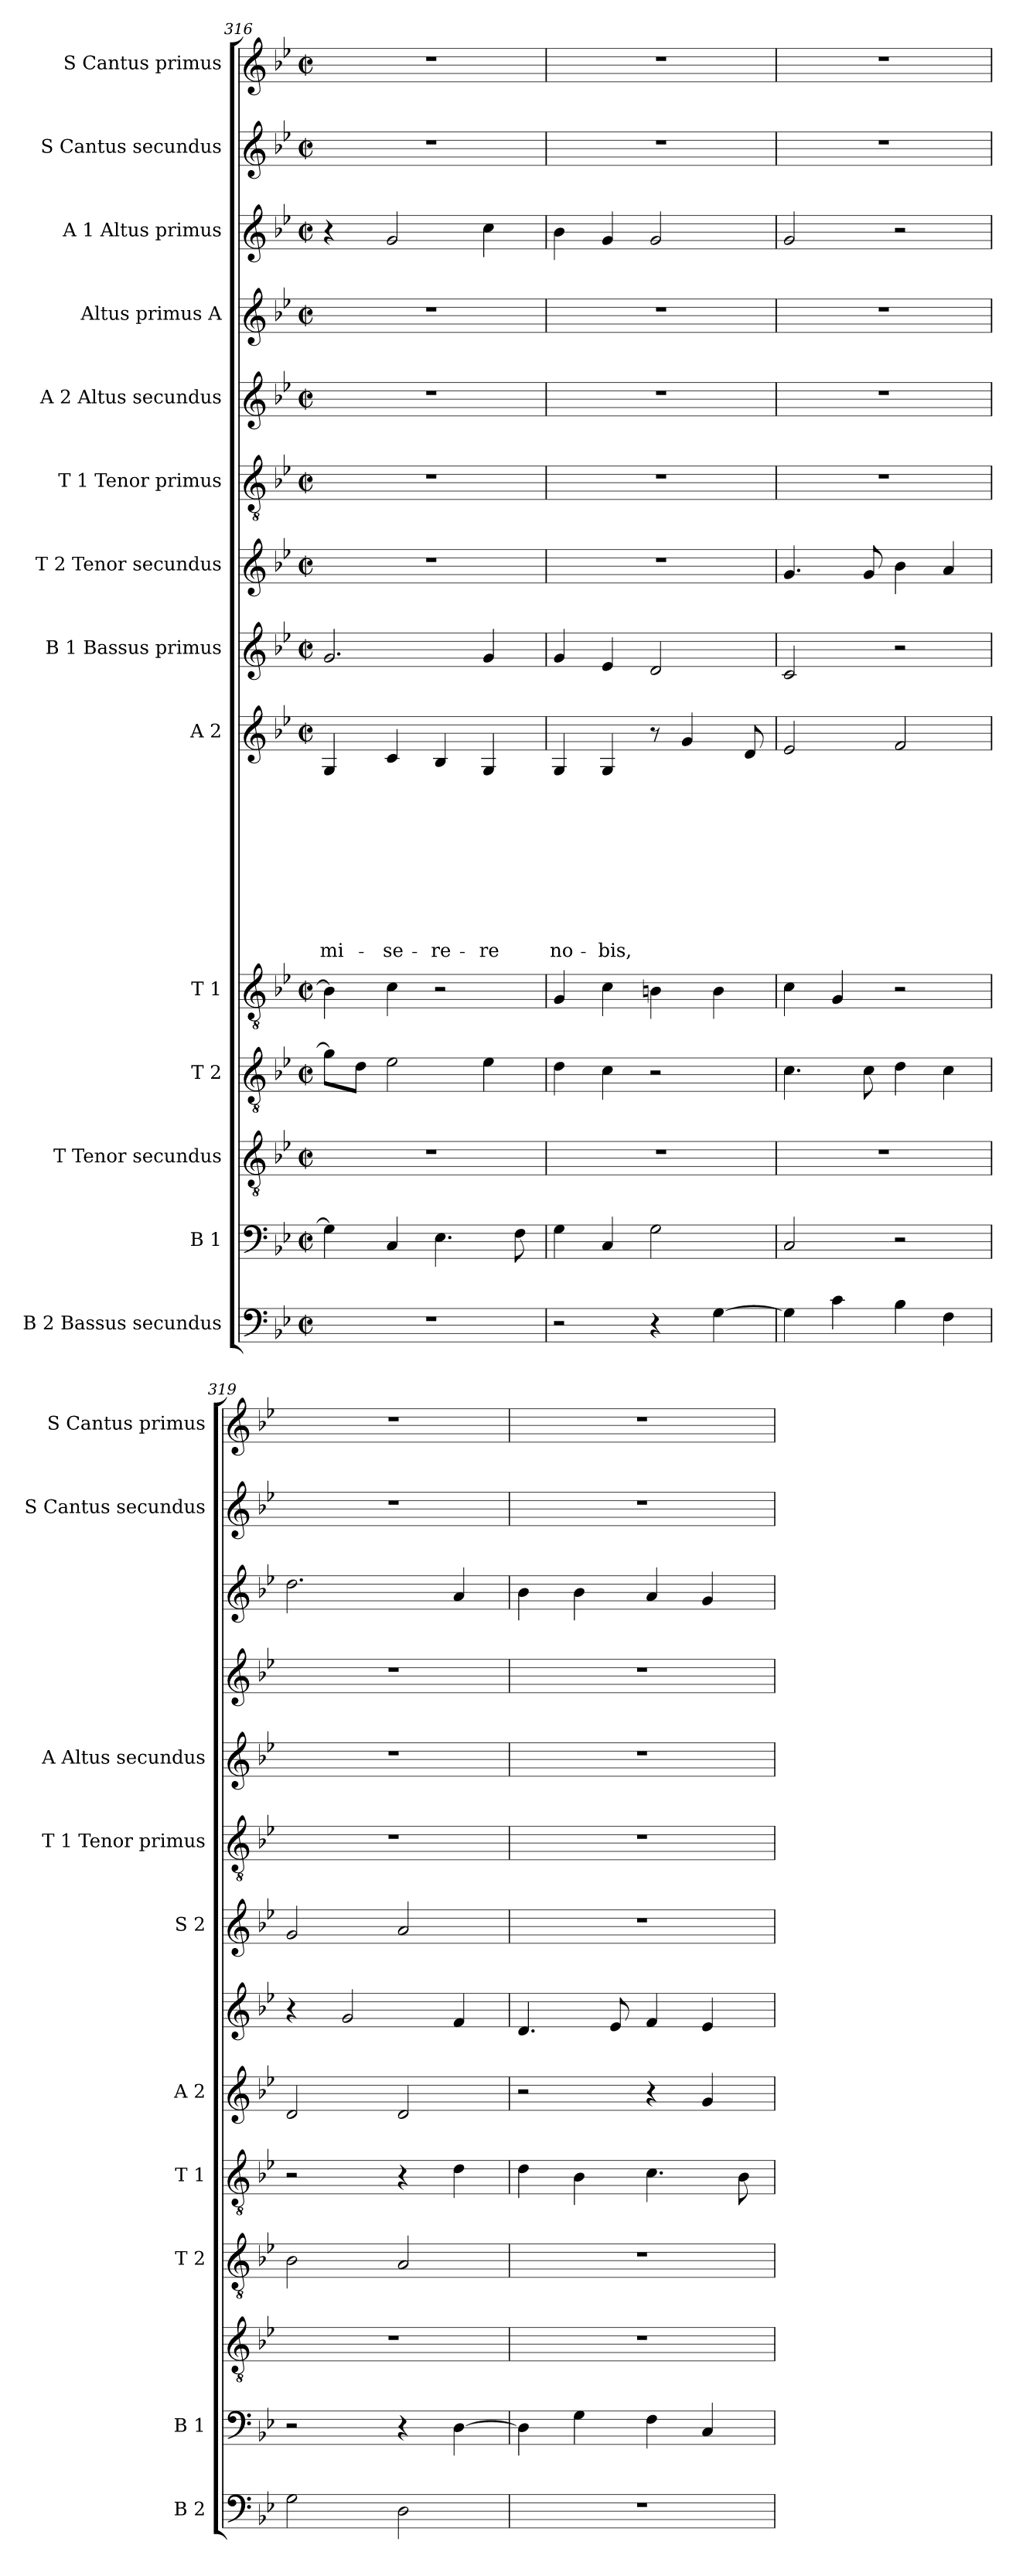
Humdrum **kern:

**kern	**kern	**kern	**kern	**kern	**kern	**text	**text	**text	**text	**text	**text	**text	**text	**text	**text	**kern	**kern	**kern	**kern	**kern	**kern	**kern	**kern
*part14	*part13	*part12	*part11	*part10	*part9	*part9	*part9	*part9	*part9	*part9	*part9	*part9	*part9	*part9	*part9	*part8	*part7	*part6	*part5	*part4	*part3	*part2	*part1
*staff14	*staff13	*staff12	*staff11	*staff10	*staff9	*staff9	*staff9	*staff9	*staff9	*staff9	*staff9	*staff9	*staff9	*staff9	*staff9	*staff8	*staff7	*staff6	*staff5	*staff4	*staff3	*staff2	*staff1
*I"B 2 Bassus secundus	*I"B 1	*I"T Tenor secundus	*I"T 2	*I"T 1	*I"A 2	*	*	*	*	*	*	*	*	*	*	*I"B 1 Bassus primus	*I"T 2 Tenor secundus	*I"T 1 Tenor primus	*I"A 2 Altus secundus	*I"Altus primus A	*I"A 1 Altus primus	*I"S Cantus secundus	*I"S Cantus primus
*I'B 2	*I'B 1	*	*I'T 2	*I'T 1	*I'A 2	*	*	*	*	*	*	*	*	*	*	*	*I'S 2	*I'T 1 Tenor primus	*I'A Altus secundus	*	*	*I'S Cantus secundus	*I'S Cantus primus
*clefF4	*clefF4	*clefGv2	*clefGv2	*clefGv2	*clefG2	*	*	*	*	*	*	*	*	*	*	*clefG2	*clefG2	*clefGv2	*clefG2	*clefG2	*clefG2	*clefG2	*clefG2
*k[b-e-]	*k[b-e-]	*k[b-e-]	*k[b-e-]	*k[b-e-]	*k[b-e-]	*	*	*	*	*	*	*	*	*	*	*k[b-e-]	*k[b-e-]	*k[b-e-]	*k[b-e-]	*k[b-e-]	*k[b-e-]	*k[b-e-]	*k[b-e-]
*B-:	*B-:	*B-:	*B-:	*B-:	*B-:	*	*	*	*	*	*	*	*	*	*	*B-:	*B-:	*B-:	*B-:	*B-:	*B-:	*B-:	*B-:
*M2/2	*M2/2	*M2/2	*M2/2	*M2/2	*M2/2	*	*	*	*	*	*	*	*	*	*	*M2/2	*M2/2	*M2/2	*M2/2	*M2/2	*M2/2	*M2/2	*M2/2
*met(c|)	*met(c|)	*met(c|)	*met(c|)	*met(c|)	*met(c|)	*	*	*	*	*	*	*	*	*	*	*met(c|)	*met(c|)	*met(c|)	*met(c|)	*met(c|)	*met(c|)	*met(c|)	*met(c|)
=316	=316	=316	=316	=316	=316	=316	=316	=316	=316	=316	=316	=316	=316	=316	=316	=316	=316	=316	=316	=316	=316	=316	=316
!	!	!	!	!	!	!	!	!	!	!	!	!	!	!	!LO:LY:b	!	!	!	!	!	!	!	!
1r	4G\]	1r	8g\L]	4B\]	4G/	.	.	.	.	.	.	.	.	.	mi-	2.g/	1r	1r	1r	1r	4r	1r	1r
.	.	.	8d\J	.	.	.	.	.	.	.	.	.	.	.	.	.	.	.	.	.	.	.	.
!	!	!	!	!	!	!	!	!	!	!	!	!	!	!	!LO:LY:b	!	!	!	!	!	!	!	!
.	4C/	.	2e-\	4c\	4c/	.	.	.	.	.	.	.	.	.	-se-	.	.	.	.	.	2g/	.	.
!	!	!	!	!	!	!	!	!	!	!	!	!	!	!	!LO:LY:b	!	!	!	!	!	!	!	!
.	4.E-\	.	.	2r	4B-/	.	.	.	.	.	.	.	.	.	-re-	.	.	.	.	.	.	.	.
!	!	!	!	!	!	!	!	!	!	!	!	!	!	!	!LO:LY:b	!	!	!	!	!	!	!	!
.	.	.	4e-\	.	4G/	.	.	.	.	.	.	.	.	.	-re	4g/	.	.	.	.	4cc\	.	.
.	8F\	.	.	.	.	.	.	.	.	.	.	.	.	.	.	.	.	.	.	.	.	.	.
=317	=317	=317	=317	=317	=317	=317	=317	=317	=317	=317	=317	=317	=317	=317	=317	=317	=317	=317	=317	=317	=317	=317	=317
!	!	!	!	!	!	!	!	!	!	!	!	!	!	!	!LO:LY:b	!	!	!	!	!	!	!	!
2r	4G\	1r	4d\	4G/	4G/	.	.	.	.	.	.	.	.	.	no-	4g/	1r	1r	1r	1r	4b-\	1r	1r
!	!	!	!	!	!	!	!	!	!	!	!	!	!	!	!LO:LY:b	!	!	!	!	!	!	!	!
.	4C/	.	4c\	4c\	4G/	.	.	.	.	.	.	.	.	.	-bis,	4e-/	.	.	.	.	4g/	.	.
4r	2G\	.	2r	4Bn\	8r	.	.	.	.	.	.	.	.	.	.	2d/	.	.	.	.	2g/	.	.
.	.	.	.	.	4g/	.	.	.	.	.	.	.	.	.	.	.	.	.	.	.	.	.	.
[>4G\	.	.	.	4B\	.	.	.	.	.	.	.	.	.	.	.	.	.	.	.	.	.	.	.
.	.	.	.	.	8d/	.	.	.	.	.	.	.	.	.	.	.	.	.	.	.	.	.	.
=318	=318	=318	=318	=318	=318	=318	=318	=318	=318	=318	=318	=318	=318	=318	=318	=318	=318	=318	=318	=318	=318	=318	=318
4G\]	2C/	1r	4.c\	4c\	2e-/	.	.	.	.	.	.	.	.	.	.	2c/	4.g/	1r	1r	1r	2g/	1r	1r
4c\	.	.	.	4G/	.	.	.	.	.	.	.	.	.	.	.	.	.	.	.	.	.	.	.
.	.	.	8c\	.	.	.	.	.	.	.	.	.	.	.	.	.	8g/	.	.	.	.	.	.
4B-\	2r	.	4d\	2r	2f/	.	.	.	.	.	.	.	.	.	.	2r	4b-\	.	.	.	2r	.	.
4F\	.	.	4c\	.	.	.	.	.	.	.	.	.	.	.	.	.	4a/	.	.	.	.	.	.
=319	=319	=319	=319	=319	=319	=319	=319	=319	=319	=319	=319	=319	=319	=319	=319	=319	=319	=319	=319	=319	=319	=319	=319
2G\	2r	1r	2B-\	2r	2d/	.	.	.	.	.	.	.	.	.	.	4r	2g/	1r	1r	1r	2.dd\	1r	1r
.	.	.	.	.	.	.	.	.	.	.	.	.	.	.	.	2g/	.	.	.	.	.	.	.
2D\	4r	.	2A/	4r	2d/	.	.	.	.	.	.	.	.	.	.	.	2a/	.	.	.	.	.	.
.	[>4D\	.	.	4d\	.	.	.	.	.	.	.	.	.	.	.	4f/	.	.	.	.	4a/	.	.
!!LO:PB:g=z
=320	=320	=320	=320	=320	=320	=320	=320	=320	=320	=320	=320	=320	=320	=320	=320	=320	=320	=320	=320	=320	=320	=320	=320
1r	4D\]	1r	1r	4d\	2r	.	.	.	.	.	.	.	.	.	.	4.d/	1r	1r	1r	1r	4b-\	1r	1r
.	4G\	.	.	4B-\	.	.	.	.	.	.	.	.	.	.	.	.	.	.	.	.	4b-\	.	.
.	.	.	.	.	.	.	.	.	.	.	.	.	.	.	.	8e-/	.	.	.	.	.	.	.
.	4F\	.	.	4.c\	4r	.	.	.	.	.	.	.	.	.	.	4f/	.	.	.	.	4a/	.	.
.	4C/	.	.	.	4g/	.	.	.	.	.	.	.	.	.	.	4e-/	.	.	.	.	4g/	.	.
.	.	.	.	8B-\	.	.	.	.	.	.	.	.	.	.	.	.	.	.	.	.	.	.	.
=	=	=	=	=	=	=	=	=	=	=	=	=	=	=	=	=	=	=	=	=	=	=	=
*-	*-	*-	*-	*-	*-	*-	*-	*-	*-	*-	*-	*-	*-	*-	*-	*-	*-	*-	*-	*-	*-	*-	*-
